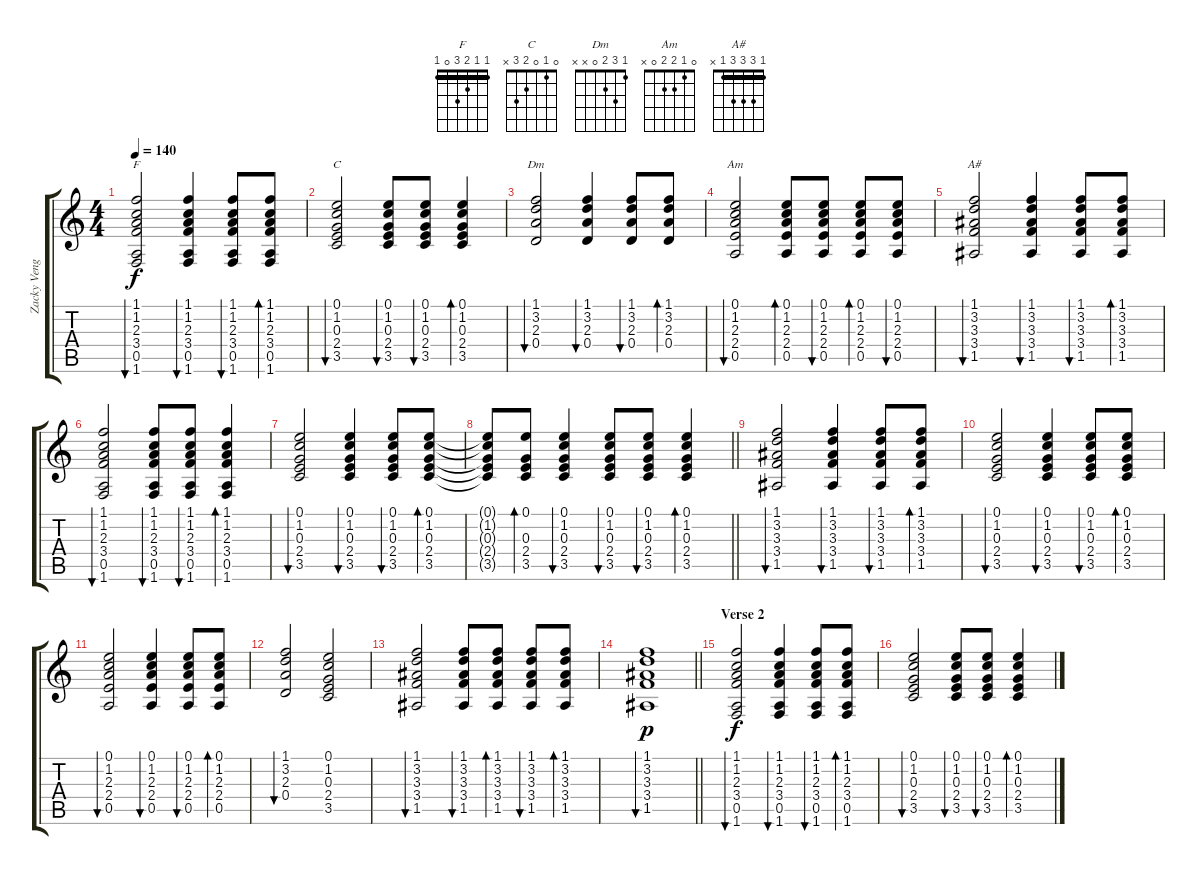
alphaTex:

\track ("Zacky Vengeance (acoustic rythm)" "Zacky Veng") {instrument electricguitarclean}
\staff {score tabs}
\tuning (E4 B3 G3 D3 A2 E2) {hide}
\chord ("F" 1 1 2 3 0 1) {barre 1}
\chord ("C" 0 1 0 2 3 x)
\chord ("Dm" 1 3 2 0 x x)
\chord ("Am" 0 1 2 2 0 x)
\chord ("A#" 1 3 3 3 1 x) {barre 1}
\ts (4 4)
\tempo 140
\clef g2
\ks c
(1.1 1.2 2.3 3.4 0.5 1.6).2{bu 60 ch "F" dy f} (1.1 1.2 2.3 3.4 0.5 1.6).4{bu 60} (1.1 1.2 2.3 3.4 0.5 1.6).8{bu 60} (1.1 1.2 2.3 3.4 0.5 1.6).8{bd 60} |
(0.1 1.2 0.3 2.4 3.5).2{bu 60 ch "C"} (0.1 1.2 0.3 2.4 3.5).8{bu 60} (0.1 1.2 0.3 2.4 3.5).8{bu 60} (0.1 1.2 0.3 2.4 3.5).4{bd 60} |
(1.1 3.2 2.3 0.4).2{bu 60 ch "Dm"} (1.1 3.2 2.3 0.4).4{bu 60} (1.1 3.2 2.3 0.4).8{bu 60} (1.1 3.2 2.3 0.4).8{bd 60} |
(0.1 1.2 2.3 2.4 0.5).2{bu 60 ch "Am"} (0.1 1.2 2.3 2.4 0.5).8{bd 60} (0.1 1.2 2.3 2.4 0.5).8{bu 60} (0.1 1.2 2.3 2.4 0.5).8{bd 60} (0.1 1.2 2.3 2.4 0.5).8{bu 60} |
(1.1 3.2 3.3 3.4 1.5).2{bu 60 ch "A#"} (1.1 3.2 3.3 3.4 1.5).4{bu 60} (1.1 3.2 3.3 3.4 1.5).8{bu 60} (1.1 3.2 3.3 3.4 1.5).8{bd 60} |
(1.1 1.2 2.3 3.4 0.5 1.6).2{bu 60} (1.1 1.2 2.3 3.4 0.5 1.6).8{bu 60} (1.1 1.2 2.3 3.4 0.5 1.6).8{bu 60} (1.1 1.2 2.3 3.4 0.5 1.6).4{bd 60} |
(0.1 1.2 0.3 2.4 3.5).2{bu 60} (0.1 1.2 0.3 2.4 3.5).4{bu 60} (0.1 1.2 0.3 2.4 3.5).8{bu 60} (0.1 1.2 0.3 2.4 3.5).8{bd 60} |
\barLineRight lightlight
(0.1{t} 1.2{t} 0.3{t} 2.4{t} 3.5{t}).8 (0.1 0.3 2.4 3.5).8{bd 60} (0.1 1.2 0.3 2.4 3.5).4{bu 60} (0.1 1.2 0.3 2.4 3.5).8{bu 60} (0.1 1.2 0.3 2.4 3.5).8{bu 60} (0.1 1.2 0.3 2.4 3.5).4{bd 60} |
(1.1 3.2 3.3 3.4 1.5).2{bu 60} (1.1 3.2 3.3 3.4 1.5).4{bu 60} (1.1 3.2 3.3 3.4 1.5).8{bu 60} (1.1 3.2 3.3 3.4 1.5).8{bd 60} |
(0.1 1.2 0.3 2.4 3.5).2{bu 60} (0.1 1.2 0.3 2.4 3.5).4{bu 60} (0.1 1.2 0.3 2.4 3.5).8{bu 60} (0.1 1.2 0.3 2.4 3.5).8{bd 60} |
(0.1 1.2 2.3 2.4 0.5).2{bu 60} (0.1 1.2 2.3 2.4 0.5).4{bu 60} (0.1 1.2 2.3 2.4 0.5).8{bu 60} (0.1 1.2 2.3 2.4 0.5).8{bd 60} |
(1.1 3.2 2.3 0.4).2{bu 60} (0.1 1.2 0.3 2.4 3.5).2 |
(1.1 3.2 3.3 3.4 1.5).2{bu 60} (1.1 3.2 3.3 3.4 1.5).8{bu 60} (1.1 3.2 3.3 3.4 1.5).8{bd 60} (1.1 3.2 3.3 3.4 1.5).8{bu 60} (1.1 3.2 3.3 3.4 1.5).8{bd 60} |
\barLineRight lightlight
(1.1 3.2 3.3 3.4 1.5).1{bu 60 dy p} |
\section ("" "Verse 2")
(1.1 1.2 2.3 3.4 0.5 1.6).2{bu 60 dy f} (1.1 1.2 2.3 3.4 0.5 1.6).4{bu 60} (1.1 1.2 2.3 3.4 0.5 1.6).8{bu 60} (1.1 1.2 2.3 3.4 0.5 1.6).8{bd 60} |
(0.1 1.2 0.3 2.4 3.5).2{bu 60} (0.1 1.2 0.3 2.4 3.5).8{bu 60} (0.1 1.2 0.3 2.4 3.5).8{bu 60} (0.1 1.2 0.3 2.4 3.5).4{bd 60}
